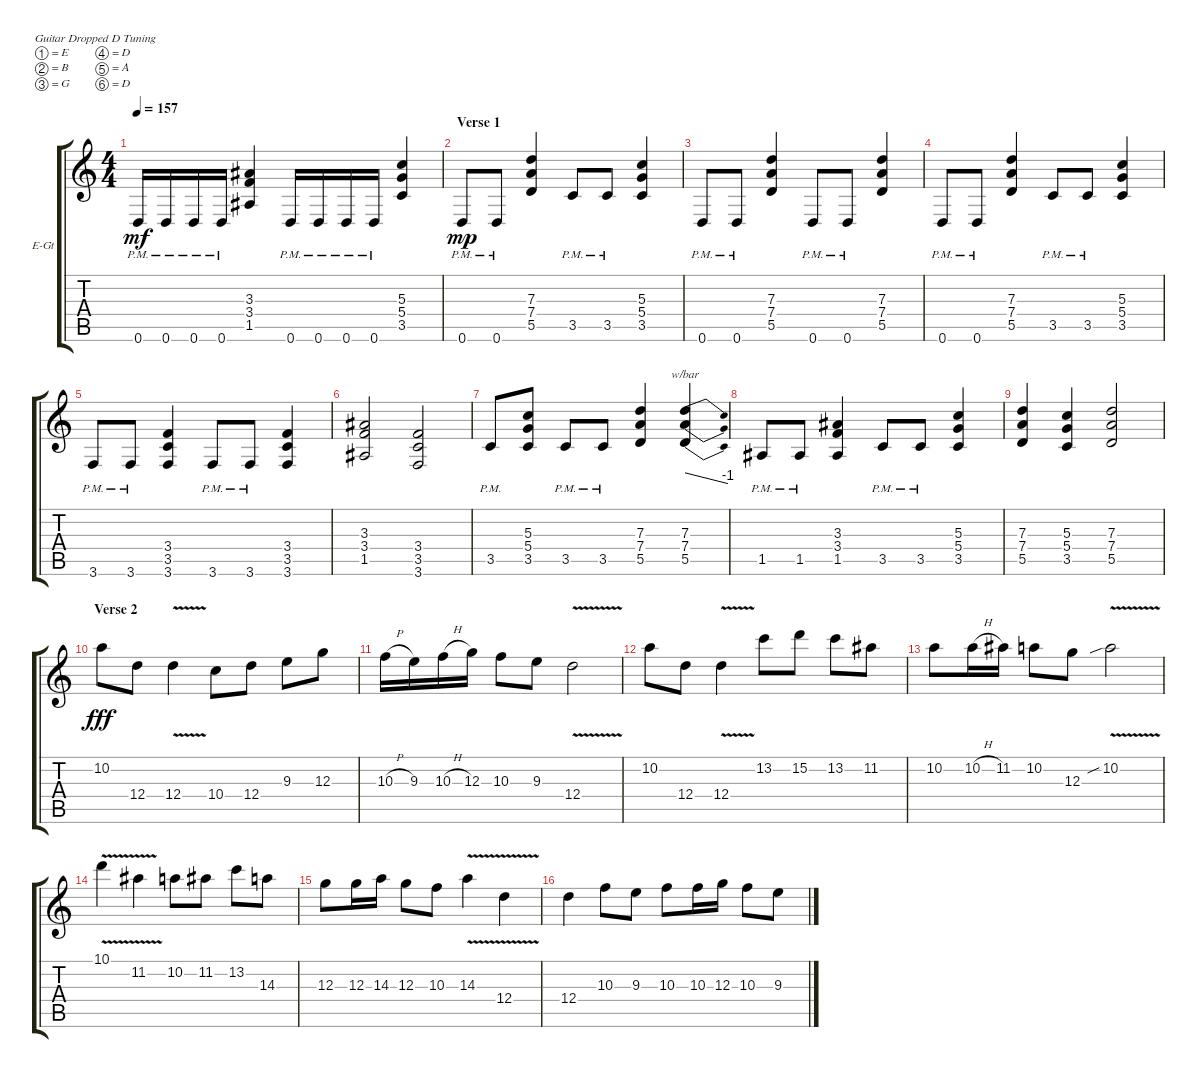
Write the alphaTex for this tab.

\defaultSystemsLayout 4
\bracketExtendMode groupsimilarinstruments
\firstSystemTrackNameOrientation horizontal
\otherSystemsTrackNameOrientation horizontal
\track ("Gtr1 Lead - Laxus" "E-Gt") {instrument distortionguitar}
\staff {score tabs}
\tuning (E4 B3 G3 D3 A2 D2)
\ts (4 4)
\tempo 157
\clef g2
\ks c
0.6{pm}.16{dy mf} 0.6{pm}.16 0.6{pm}.16 0.6{pm}.16 (1.5 3.4 3.3).4 0.6{pm}.16 0.6{pm}.16 0.6{pm}.16 0.6{pm}.16 (3.5 5.4 5.3).4 |
\section ("" "Verse 1")
0.6{pm}.8{dy mp} 0.6{pm}.8 (5.5 7.4 7.3).4 3.5{pm}.8 3.5{pm}.8 (3.5 5.4 5.3).4 |
0.6{pm}.8 0.6{pm}.8 (5.5 7.4 7.3).4 0.6{pm}.8 0.6{pm}.8 (5.5 7.4 7.3).4 |
0.6{pm}.8 0.6{pm}.8 (5.5 7.4 7.3).4 3.5{pm}.8 3.5{pm}.8 (3.5 5.4 5.3).4 |
3.6{pm}.8 3.6{pm}.8 (3.6 3.5 3.4).4 3.6{pm}.8 3.6{pm}.8 (3.6 3.5 3.4).4 |
(1.5 3.4 3.3).2 (3.6 3.5 3.4).2 |
3.5{pm}.8 (3.5 5.4 5.3).8 3.5{pm}.8 3.5{pm}.8 (5.5 7.4 7.3).4 (7.3 7.4 5.5).4{tbe (dive default 0 0 45 -4)} |
1.5{pm}.8 1.5{pm}.8 (1.5 3.4 3.3).4 3.5{pm}.8 3.5{pm}.8 (3.5 5.4 5.3).4 |
(5.5 7.4 7.3).4 (3.5 5.4 5.3).4 (7.3 7.4 5.5).2 |
\section ("" "Verse 2")
10.2.8{dy fff} 12.4.8 12.4{v}.4 10.4.8 12.4.8 9.3.8 12.3.8 |
10.3{h}.16 9.3.16 10.3{h}.16 12.3.16 10.3.8 9.3.8 12.4{v}.2 |
10.2.8 12.4.8 12.4{v}.4 13.2.8 15.2.8 13.2.8 11.2.8 |
10.2.8 10.2{h}.16 11.2.16 10.2.8 12.3.8 10.2{v sib}.2 |
10.1{v}.4 11.2{v}.4 10.2.8 11.2.8 13.2.8 14.3.8 |
12.3.8 12.3.16 14.3.16 12.3.8 10.3.8 14.3{v}.4 12.4{v}.4 |
12.4.4 10.3.8 9.3.8 10.3.8 10.3.16 12.3.16 10.3.8 9.3.8
